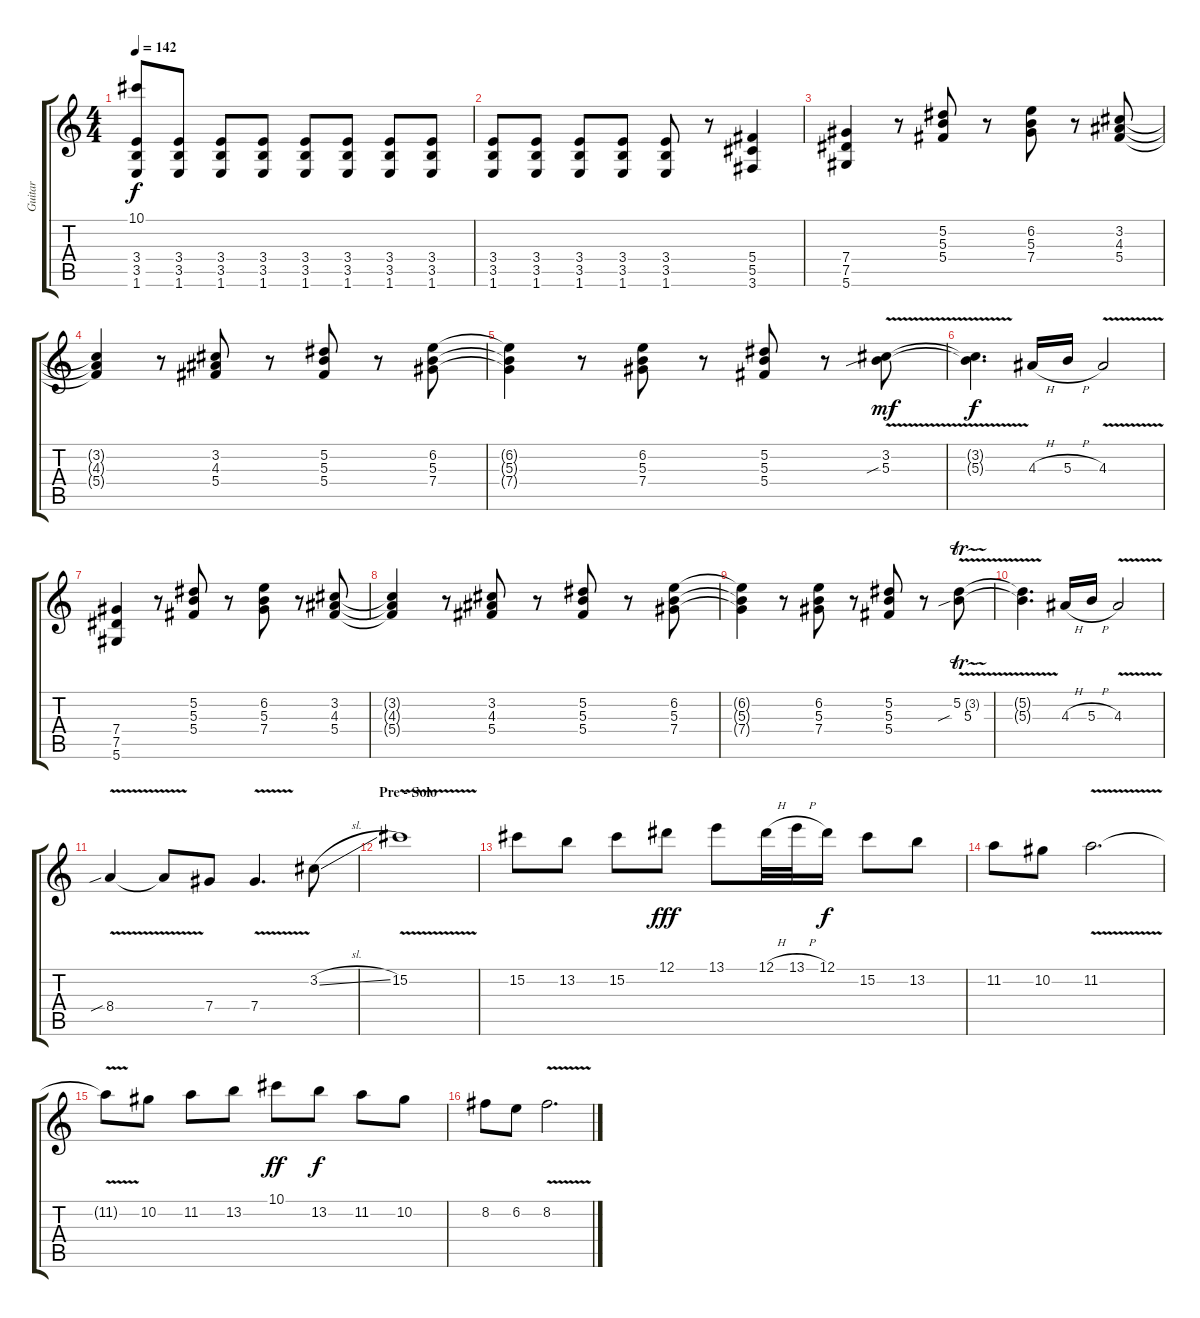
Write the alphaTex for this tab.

\track ("Guitar" "Guitar") {instrument distortionguitar}
\staff {score tabs}
\tuning (Eb4 Bb3 Gb3 Db3 Ab2 Eb2) {hide}
\ts (4 4)
\tempo 142
\clef g2
\ks c
(10.1{t} 3.4 3.5 1.6).8{dy f} (3.4 3.5 1.6).8 (3.4 3.5 1.6).8 (3.4 3.5 1.6).8 (3.4 3.5 1.6).8 (3.4 3.5 1.6).8 (3.4 3.5 1.6).8 (3.4 3.5 1.6).8 |
(3.4 3.5 1.6).8 (3.4 3.5 1.6).8 (3.4 3.5 1.6).8 (3.4 3.5 1.6).8 (3.4 3.5 1.6).8 r.8 (5.4 5.5 3.6).4 |
\section ("" "")
(7.4 7.5 5.6).4 r.8 (5.2 5.3 5.4).8 r.8 (6.2 5.3 7.4).8 r.8 (3.2 4.3 5.4).8 |
(3.2{t} 4.3{t} 5.4{t}).4 r.8 (3.2 4.3 5.4).8 r.8 (5.2 5.3 5.4).8 r.8 (6.2 5.3 7.4).8 |
(6.2{t} 5.3{t} 7.4{t}).4 r.8 (6.2 5.3 7.4).8 r.8 (5.2 5.3 5.4).8 r.8 (3.2 5.3{v sib}).8{dy mf} |
(3.2{t} 5.3{t}).4{d dy f} 4.3{h}.16 5.3{h}.16 4.3{v}.2 |
(7.4 7.5 5.6).4 r.8 (5.2 5.3 5.4).8 r.8 (6.2 5.3 7.4).8 r.8 (3.2 4.3 5.4).8 |
(3.2{t} 4.3{t} 5.4{t}).4 r.8 (3.2 4.3 5.4).8 r.8 (5.2 5.3 5.4).8 r.8 (6.2 5.3 7.4).8 |
(6.2{t} 5.3{t} 7.4{t}).4 r.8 (6.2 5.3 7.4).8 r.8 (5.2 5.3 5.4).8 r.8 (5.2{tr (3 16)} 5.3{v sib}).8 |
(5.2{t} 5.3{t}).4{d} 4.3{h}.16 5.3{h}.16 4.3{v}.2 |
8.4{v sib}.4 8.4{t}.8 7.4.8 7.4{v}.4{d} 3.2{sl}.8{instrument overdrivenguitar} |
\section ("" "Pre - Solo")
15.2{v}.1{instrument overdrivenguitar} |
15.2.8{instrument overdrivenguitar} 13.2.8 15.2.8 12.1.8{dy fff} 13.1.8 12.1{h}.32 13.1{h}.32 12.1.16{dy f} 15.2.8 13.2.8 |
11.2.8{instrument overdrivenguitar} 10.2.8 11.2{v}.2{d} |
11.2{t}.8{instrument overdrivenguitar} 10.2.8 11.2.8 13.2.8 10.1.8{dy ff} 13.2.8{dy f} 11.2.8 10.2.8 |
8.2.8{instrument overdrivenguitar} 6.2.8 8.2{v}.2{d}
